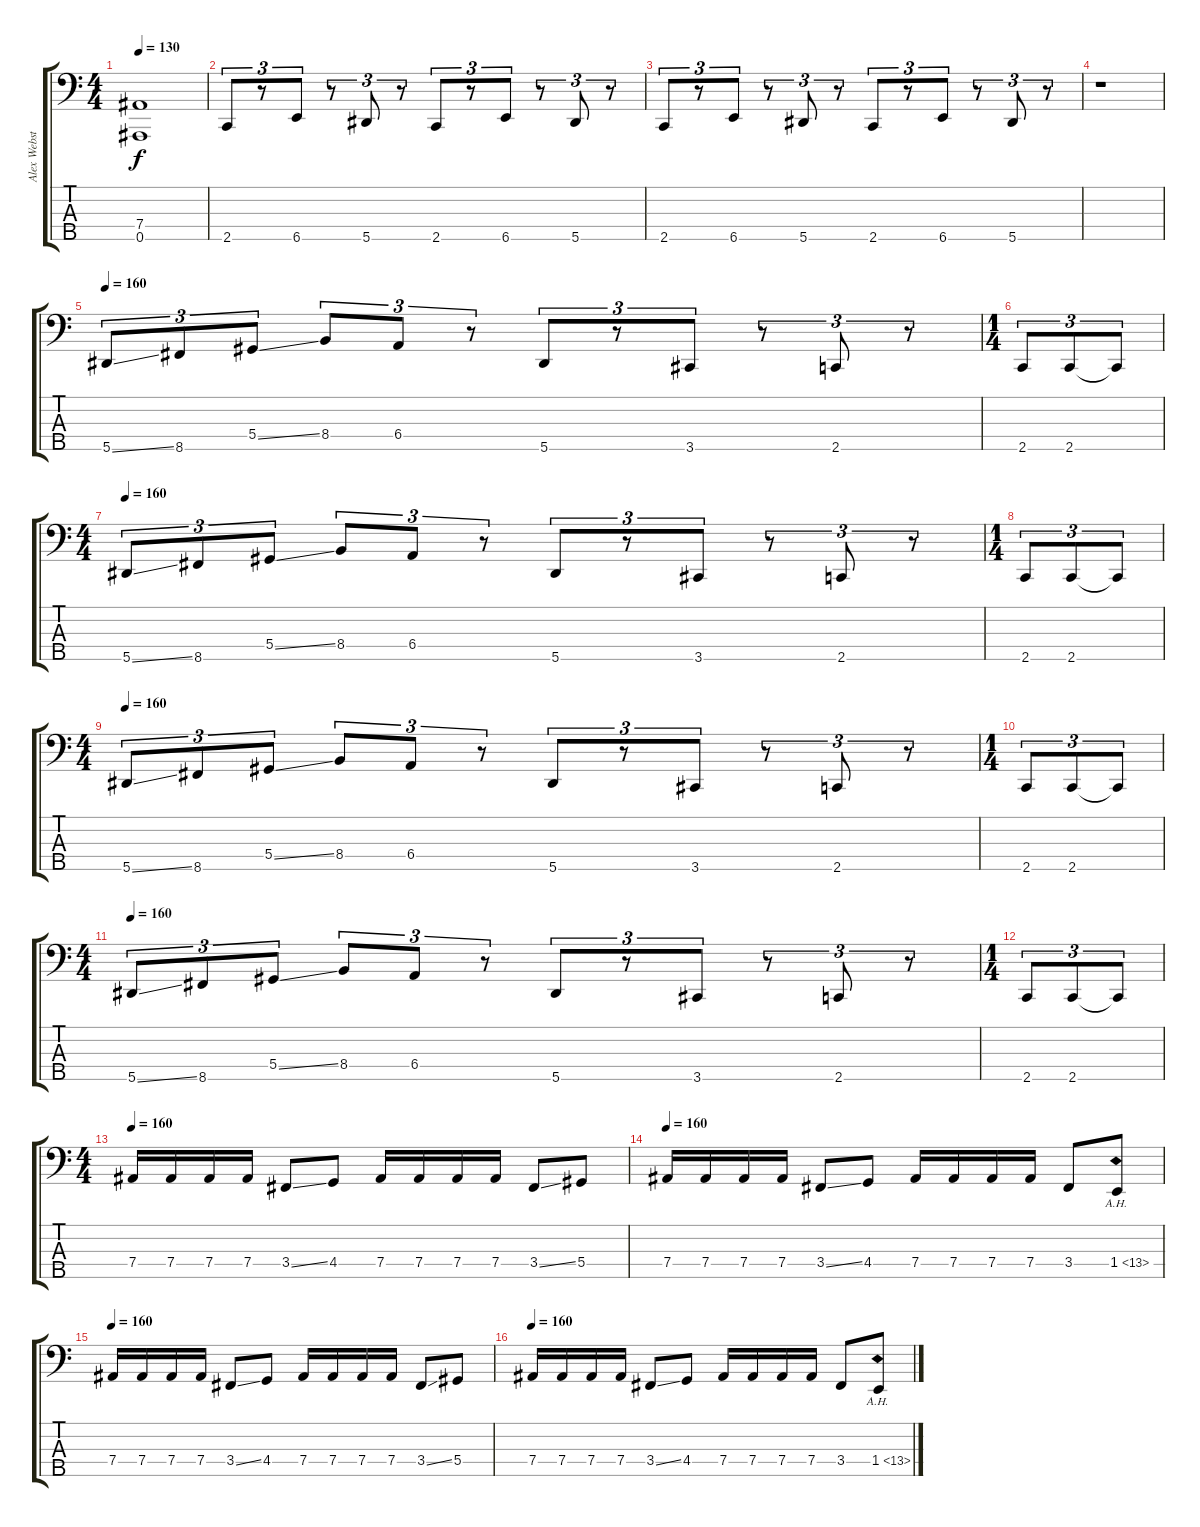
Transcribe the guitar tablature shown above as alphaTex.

\track ("Alex Webster" "Alex Webst") {instrument electricbassfinger}
\staff {score tabs}
\tuning (Gb2 Db2 Ab1 Eb1 Bb0) {hide}
\ts (4 4)
\tempo 130
\clef f4
\ks c
(7.4 0.5).1{dy f} |
2.5.8{tu (3 2)} r.8{tu (3 2)} 6.5.8{tu (3 2)} r.8{tu (3 2)} 5.5.8{tu (3 2)} r.8{tu (3 2)} 2.5.8{tu (3 2)} r.8{tu (3 2)} 6.5.8{tu (3 2)} r.8{tu (3 2)} 5.5.8{tu (3 2)} r.8{tu (3 2)} |
2.5.8{tu (3 2)} r.8{tu (3 2)} 6.5.8{tu (3 2)} r.8{tu (3 2)} 5.5.8{tu (3 2)} r.8{tu (3 2)} 2.5.8{tu (3 2)} r.8{tu (3 2)} 6.5.8{tu (3 2)} r.8{tu (3 2)} 5.5.8{tu (3 2)} r.8{tu (3 2)} |
r.1 |
\tempo 160
5.5{ss}.8{tu (3 2)} 8.5.8{tu (3 2)} 5.4{ss}.8{tu (3 2)} 8.4.8{tu (3 2)} 6.4.8{tu (3 2)} r.8{tu (3 2)} 5.5.8{tu (3 2)} r.8{tu (3 2)} 3.5.8{tu (3 2)} r.8{tu (3 2)} 2.5.8{tu (3 2)} r.8{tu (3 2)} |
\ts (1 4)
2.5.8{tu (3 2)} 2.5.8{tu (3 2)} 2.5{t}.8{tu (3 2)} |
\ts (4 4)
\tempo 160
5.5{ss}.8{tu (3 2)} 8.5.8{tu (3 2)} 5.4{ss}.8{tu (3 2)} 8.4.8{tu (3 2)} 6.4.8{tu (3 2)} r.8{tu (3 2)} 5.5.8{tu (3 2)} r.8{tu (3 2)} 3.5.8{tu (3 2)} r.8{tu (3 2)} 2.5.8{tu (3 2)} r.8{tu (3 2)} |
\ts (1 4)
2.5.8{tu (3 2)} 2.5.8{tu (3 2)} 2.5{t}.8{tu (3 2)} |
\ts (4 4)
\tempo 160
5.5{ss}.8{tu (3 2)} 8.5.8{tu (3 2)} 5.4{ss}.8{tu (3 2)} 8.4.8{tu (3 2)} 6.4.8{tu (3 2)} r.8{tu (3 2)} 5.5.8{tu (3 2)} r.8{tu (3 2)} 3.5.8{tu (3 2)} r.8{tu (3 2)} 2.5.8{tu (3 2)} r.8{tu (3 2)} |
\ts (1 4)
2.5.8{tu (3 2)} 2.5.8{tu (3 2)} 2.5{t}.8{tu (3 2)} |
\ts (4 4)
\tempo 160
5.5{ss}.8{tu (3 2)} 8.5.8{tu (3 2)} 5.4{ss}.8{tu (3 2)} 8.4.8{tu (3 2)} 6.4.8{tu (3 2)} r.8{tu (3 2)} 5.5.8{tu (3 2)} r.8{tu (3 2)} 3.5.8{tu (3 2)} r.8{tu (3 2)} 2.5.8{tu (3 2)} r.8{tu (3 2)} |
\ts (1 4)
2.5.8{tu (3 2)} 2.5.8{tu (3 2)} 2.5{t}.8{tu (3 2)} |
\ts (4 4)
\tempo 160
7.4.16 7.4.16 7.4.16 7.4.16 3.4{ss}.8 4.4.8 7.4.16 7.4.16 7.4.16 7.4.16 3.4{ss}.8 5.4.8 |
\tempo 160
7.4.16 7.4.16 7.4.16 7.4.16 3.4{ss}.8 4.4.8 7.4.16 7.4.16 7.4.16 7.4.16 3.4.8 1.4{ah 12}.8 |
\tempo 160
7.4.16 7.4.16 7.4.16 7.4.16 3.4{ss}.8 4.4.8 7.4.16 7.4.16 7.4.16 7.4.16 3.4{ss}.8 5.4.8 |
\tempo 160
7.4.16 7.4.16 7.4.16 7.4.16 3.4{ss}.8 4.4.8 7.4.16 7.4.16 7.4.16 7.4.16 3.4.8 1.4{ah 12}.8
